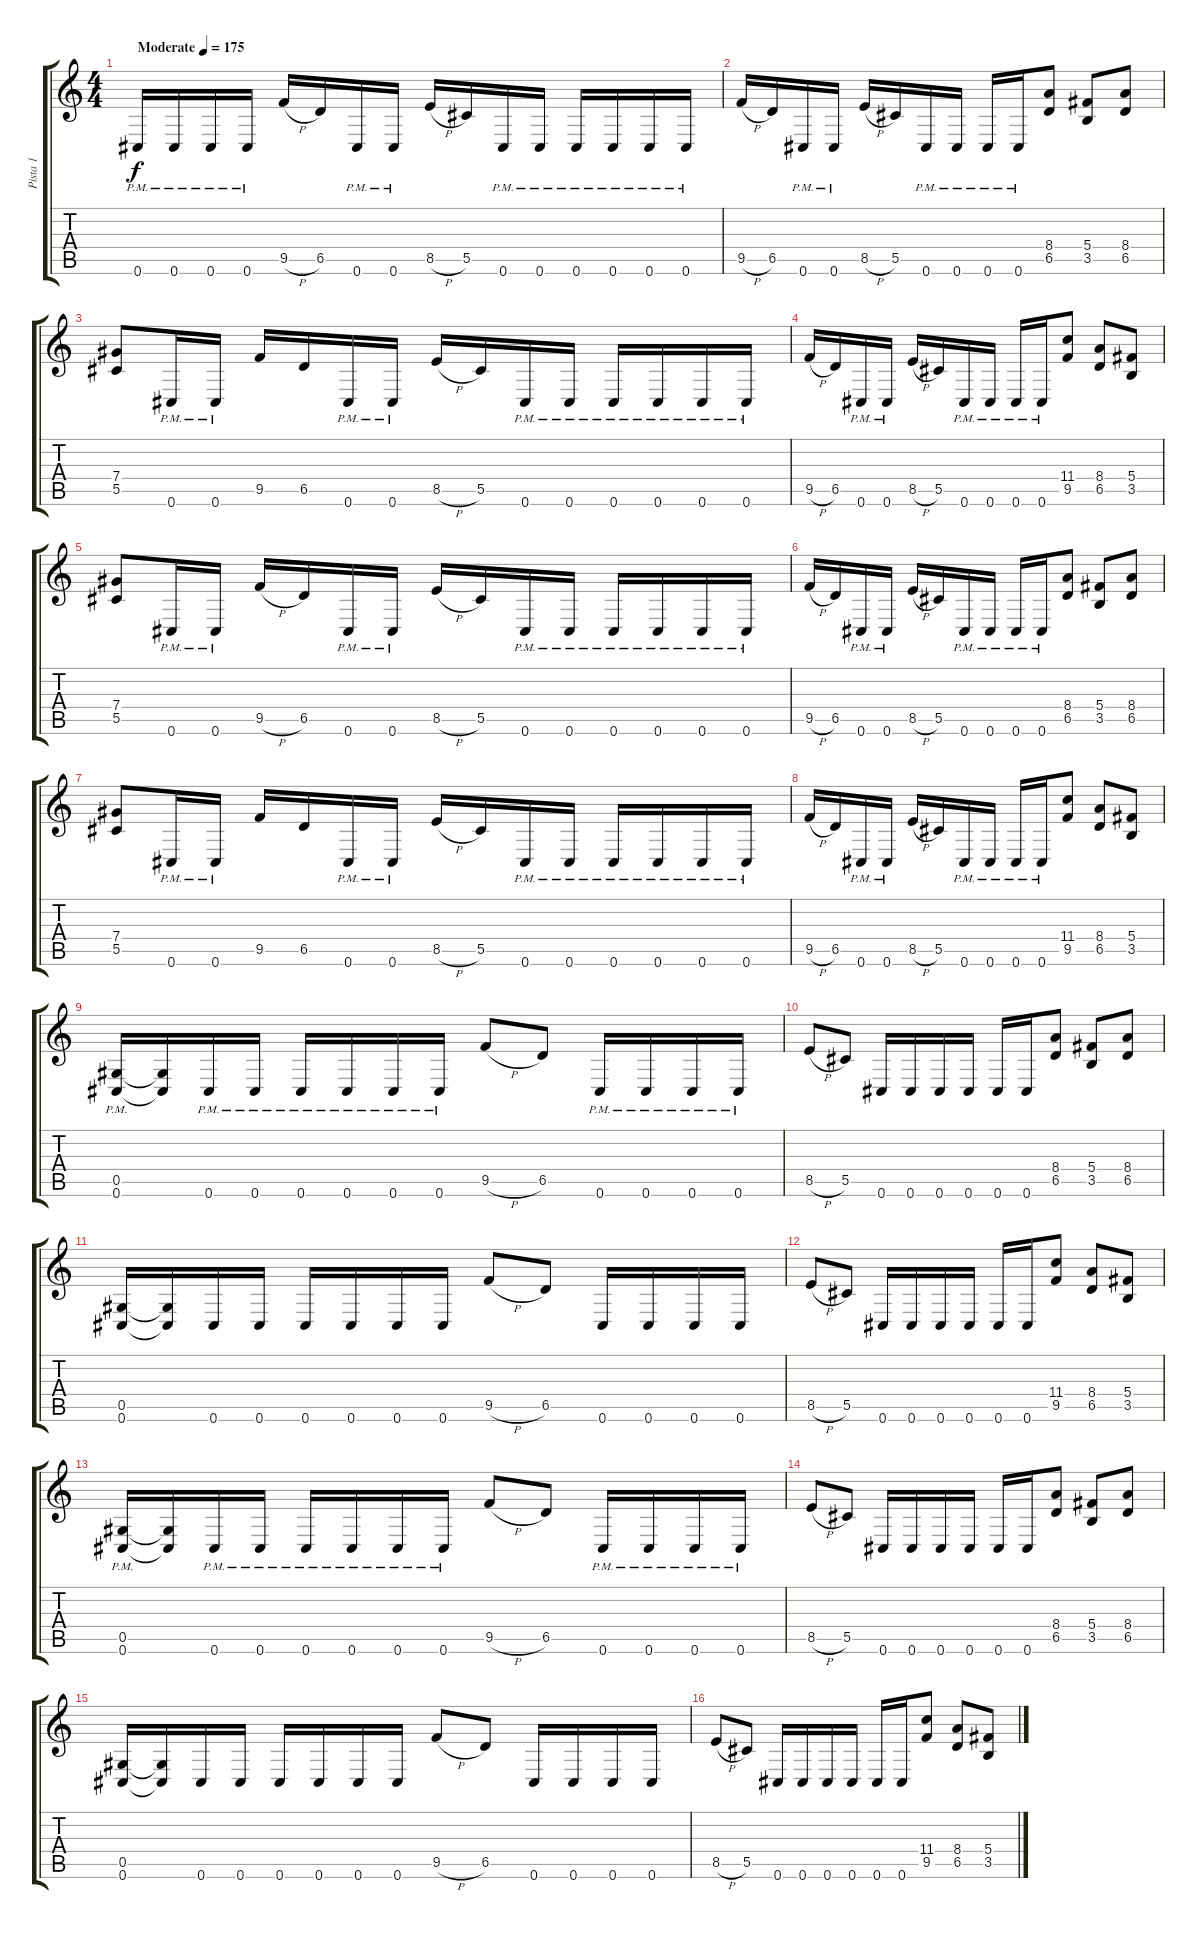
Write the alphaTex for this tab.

\track ("Pista 1" "Pista 1") {instrument distortionguitar}
\staff {score tabs}
\tuning (Eb4 Bb3 Gb3 Db3 Ab2 Db2) {hide}
\ts (4 4)
\tempo (175 "Moderate")
\clef g2
\ks c
0.6{pm}.16{dy f instrument distortionguitar} 0.6{pm}.16 0.6{pm}.16 0.6{pm}.16 9.5{h}.16 6.5.16 0.6{pm}.16 0.6{pm}.16 8.5{h}.16 5.5.16 0.6{pm}.16 0.6{pm}.16 0.6{pm}.16 0.6{pm}.16 0.6{pm}.16 0.6{pm}.16 |
9.5{h}.16 6.5.16 0.6{pm}.16 0.6{pm}.16 8.5{h}.16 5.5.16 0.6{pm}.16 0.6{pm}.16 0.6{pm}.16 0.6{pm}.16 (8.4 6.5).8 (5.4 3.5).8 (8.4 6.5).8 |
(7.4 5.5).8 0.6{pm}.16 0.6{pm}.16 9.5.16 6.5.16 0.6{pm}.16 0.6{pm}.16 8.5{h}.16 5.5.16 0.6{pm}.16 0.6{pm}.16 0.6{pm}.16 0.6{pm}.16 0.6{pm}.16 0.6{pm}.16 |
9.5{h}.16 6.5.16 0.6{pm}.16 0.6{pm}.16 8.5{h}.16 5.5.16 0.6{pm}.16 0.6{pm}.16 0.6{pm}.16 0.6{pm}.16 (11.4 9.5).8 (8.4 6.5).8 (5.4 3.5).8 |
(7.4 5.5).8 0.6{pm}.16 0.6{pm}.16 9.5{h}.16 6.5.16 0.6{pm}.16 0.6{pm}.16 8.5{h}.16 5.5.16 0.6{pm}.16 0.6{pm}.16 0.6{pm}.16 0.6{pm}.16 0.6{pm}.16 0.6{pm}.16 |
9.5{h}.16 6.5.16 0.6{pm}.16 0.6{pm}.16 8.5{h}.16 5.5.16 0.6{pm}.16 0.6{pm}.16 0.6{pm}.16 0.6{pm}.16 (8.4 6.5).8 (5.4 3.5).8 (8.4 6.5).8 |
(7.4 5.5).8 0.6{pm}.16 0.6{pm}.16 9.5.16 6.5.16 0.6{pm}.16 0.6{pm}.16 8.5{h}.16 5.5.16 0.6{pm}.16 0.6{pm}.16 0.6{pm}.16 0.6{pm}.16 0.6{pm}.16 0.6{pm}.16 |
9.5{h}.16 6.5.16 0.6{pm}.16 0.6{pm}.16 8.5{h}.16 5.5.16 0.6{pm}.16 0.6{pm}.16 0.6{pm}.16 0.6{pm}.16 (11.4 9.5).8 (8.4 6.5).8 (5.4 3.5).8 |
(0.5{pm} 0.6{pm}).16 (0.5{t} 0.6{t}).16 0.6{pm}.16 0.6{pm}.16 0.6{pm}.16 0.6{pm}.16 0.6{pm}.16 0.6{pm}.16 9.5{h}.8 6.5.8 0.6{pm}.16 0.6{pm}.16 0.6{pm}.16 0.6{pm}.16 |
8.5{h}.8 5.5.8 0.6.16 0.6.16 0.6.16 0.6.16 0.6.16 0.6.16 (8.4 6.5).8 (5.4 3.5).8 (8.4 6.5).8 |
(0.5 0.6).16 (0.5{t} 0.6{t}).16 0.6.16 0.6.16 0.6.16 0.6.16 0.6.16 0.6.16 9.5{h}.8 6.5.8 0.6.16 0.6.16 0.6.16 0.6.16 |
8.5{h}.8 5.5.8 0.6.16 0.6.16 0.6.16 0.6.16 0.6.16 0.6.16 (11.4 9.5).8 (8.4 6.5).8 (5.4 3.5).8 |
(0.5{pm} 0.6{pm}).16 (0.5{t} 0.6{t}).16 0.6{pm}.16 0.6{pm}.16 0.6{pm}.16 0.6{pm}.16 0.6{pm}.16 0.6{pm}.16 9.5{h}.8 6.5.8 0.6{pm}.16 0.6{pm}.16 0.6{pm}.16 0.6{pm}.16 |
8.5{h}.8 5.5.8 0.6.16 0.6.16 0.6.16 0.6.16 0.6.16 0.6.16 (8.4 6.5).8 (5.4 3.5).8 (8.4 6.5).8 |
(0.5 0.6).16 (0.5{t} 0.6{t}).16 0.6.16 0.6.16 0.6.16 0.6.16 0.6.16 0.6.16 9.5{h}.8 6.5.8 0.6.16 0.6.16 0.6.16 0.6.16 |
8.5{h}.8 5.5.8 0.6.16 0.6.16 0.6.16 0.6.16 0.6.16 0.6.16 (11.4 9.5).8 (8.4 6.5).8 (5.4 3.5).8
